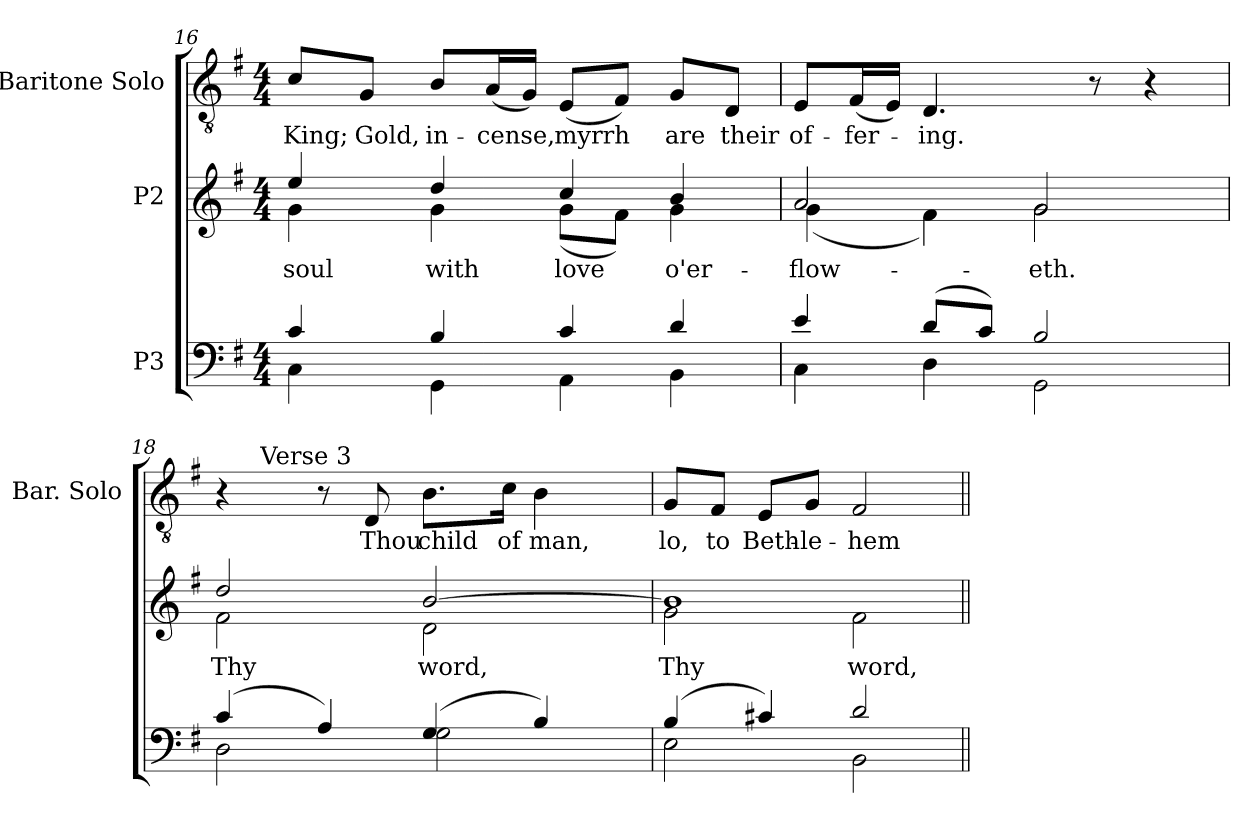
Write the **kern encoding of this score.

**kern	**kern	**text	**kern	**text
*part3	*part2	*part2	*part1	*part1
*staff3	*staff2	*staff2	*staff1	*staff1
*I"P3	*I"P2	*	*I"Baritone Solo	*
*	*	*	*I'Bar. Solo	*
!!LO:LB:g=z
*clefF4	*clefG2	*	*clefGv2	*
*k[f#]	*k[f#]	*	*k[f#]	*
*G:	*G:	*	*G:	*
*M4/4	*M4/4	*	*M4/4	*
=16	=16	=16	=16	=16
*^	*	*	*	*
!	!	!	!LO:LY:b:color=#000000	!	!
*	*	*^	*	*	*
!	!	!	!	!	!	!LO:LY:b:color=#000000
4ci/	4Ci\	4eei/	4gi\	soul	8ci/L	King;
!	!	!	!	!	!	!LO:LY:b:color=#000000
.	.	.	.	.	8Gi/J	Gold,
!	!	!	!	!LO:LY:b:color=#000000	!	!
!	!	!	!	!	!	!LO:LY:b:color=#000000
4Bi/	4GGi\	4ddi/	4gi\	with	8Bi/L	in-
!	!	!	!	!	!	!LO:LY:b:color=#000000
.	.	.	.	.	(16Ai/L	-cense,
.	.	.	.	.	16Gi/JJ)	.
!	!	!	!	!LO:LY:b:color=#000000	!	!
!	!	!	!	!	!	!LO:LY:b:color=#000000
4ci/	4AAi\	4cci/	(8gi\L	love	(8Ei/L	myrrh
.	.	.	8f#i\J)	.	8F#i/J)	.
!	!	!	!	!LO:LY:b:color=#000000	!	!
!	!	!	!	!	!	!LO:LY:b:color=#000000
4di/	4BBi\	4bi/	4gi\	o'er-	8Gi/L	are
!	!	!	!	!	!	!LO:LY:b:color=#000000
.	.	.	.	.	8Di/J	their
=17	=17	=17	=17	=17	=17	=17
!	!	!	!	!LO:LY:b:color=#000000	!	!
!	!	!	!	!	!	!LO:LY:b:color=#000000
4ei/	4Ci\	2ai/	(4gi\	-flow-	8Ei/L	of-
!	!	!	!	!	!	!LO:LY:b:color=#000000
.	.	.	.	.	(16F#i/L	-fer-
.	.	.	.	.	16Ei/JJ)	.
!	!	!	!	!	!	!LO:LY:b:color=#000000
(8di/L	4Di\	.	4f#i\)	.	4.Di/	-ing.
8ci/J)	.	.	.	.	.	.
!	!	!	!	!LO:LY:b:color=#000000	!	!
2Bi/	2GGi\	2gi/	2gi\	-eth.	.	.
.	.	.	.	.	8r	.
.	.	.	.	.	4r	.
!!LO:LB:g=z
=18	=18	=18	=18	=18	=18	=18
!	!	!	!	!LO:LY:a:color=#000000	!	!
!	!	!	!	!LO:LY:b:color=#000000	!	!
*	*	*	*	*	*^	*
(4ci/	2Di\	2ddi/	2f#i\	Thy	4r	16ryy	.
.	.	.	.	.	.	128...ryy	.
!	!	!	!	!	!	!LO:TX:a:t=Verse 3	!
.	.	.	.	.	.	2ryy	.
4Ai/)	.	.	.	.	8r	.	.
!	!	!	!	!	!	!	!LO:LY:b:color=#000000
.	.	.	.	.	8Di/	.	Thou
!	!	!	!	!LO:LY:a:color=#000000	!	!	!
!	!	!	!	!LO:LY:b:color=#000000	!	!	!
!	!	!	!	!	!	!	!LO:LY:b:color=#000000
(4Gi/	2Gi\	[>2bi/	2di\	word,	8.Bi\L	.	child
.	.	.	.	.	.	4ryy	.
!	!	!	!	!	!	!	!LO:LY:b:color=#000000
.	.	.	.	.	16ci\Jk	.	of
!	!	!	!	!	!	!	!LO:LY:b:color=#000000
4Bi/)	.	.	.	.	4Bi\	.	man,
.	.	.	.	.	.	8ryy	.
.	.	.	.	.	.	32ryy	.
.	.	.	.	.	.	64ryy	.
.	.	.	.	.	.	1024ryy	.
*	*	*	*	*	*v	*v	*
=19	=19	=19	=19	=19	=19	=19
*	*	*	*	*	*^	*
!	!	!	!	!LO:LY:b:color=#000000	!	!	!
*	*	*	*	*	*v	*v	*
*	*	*	*	*	*^	*
!	!	!	!	!	!	!	!LO:LY:b:color=#000000
*	*	*	*	*	*v	*v	*
(4Bi/	2Ei\	1bi]	2gi\	Thy	8Gi/L	lo,
!	!	!	!	!	!	!LO:LY:b:color=#000000
.	.	.	.	.	8F#i/J	to
!	!	!	!	!	!	!LO:LY:b:color=#000000
4c#Xi/)	.	.	.	.	8Ei/L	Beth-
!	!	!	!	!	!	!LO:LY:b:color=#000000
.	.	.	.	.	8Gi/J	-le-
!	!	!	!	!LO:LY:b:color=#000000	!	!
!	!	!	!	!	!	!LO:LY:b:color=#000000
2di/	2BBi\	.	2f#i\	word,	2F#i/	-hem
*v	*v	*	*	*	*	*
*	*v	*v	*	*	*
=||	=||	=||	=||	=||
*-	*-	*-	*-	*-
